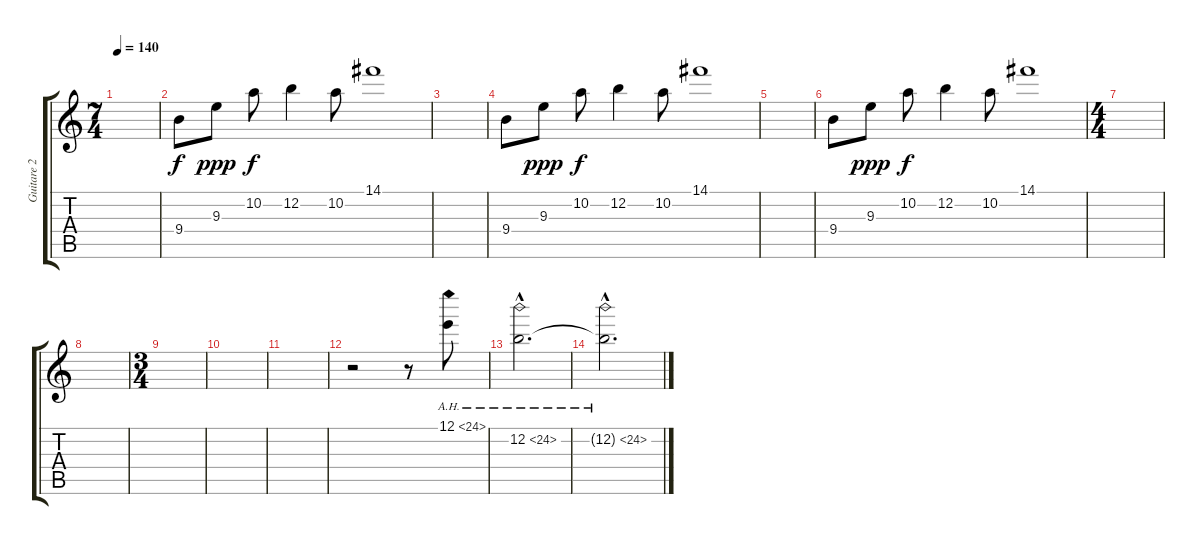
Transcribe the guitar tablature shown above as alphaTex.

\track ("Guitare 2" "Guitare 2") {instrument acousticguitarsteel}
\staff {score tabs}
\tuning (E4 B3 G3 D3 A2 D2) {hide}
\ts (7 4)
\tempo 140
\clef g2
\ks c
|
9.4.8 9.3.8{dy ppp} 10.2.8{dy f} 12.2.4 10.2.8 14.1.1 |
|
9.4.8 9.3.8{dy ppp} 10.2.8{dy f} 12.2.4 10.2.8 14.1.1 |
|
9.4.8 9.3.8{dy ppp} 10.2.8{dy f} 12.2.4 10.2.8 14.1.1 |
\ts (4 4)
|
|
\ts (3 4)
|
|
|
r.2 r.8 12.1{ah 12}.8 |
12.2{ah 12 hac}.2{d} |
12.2{ah 12 hac t}.2{d}
